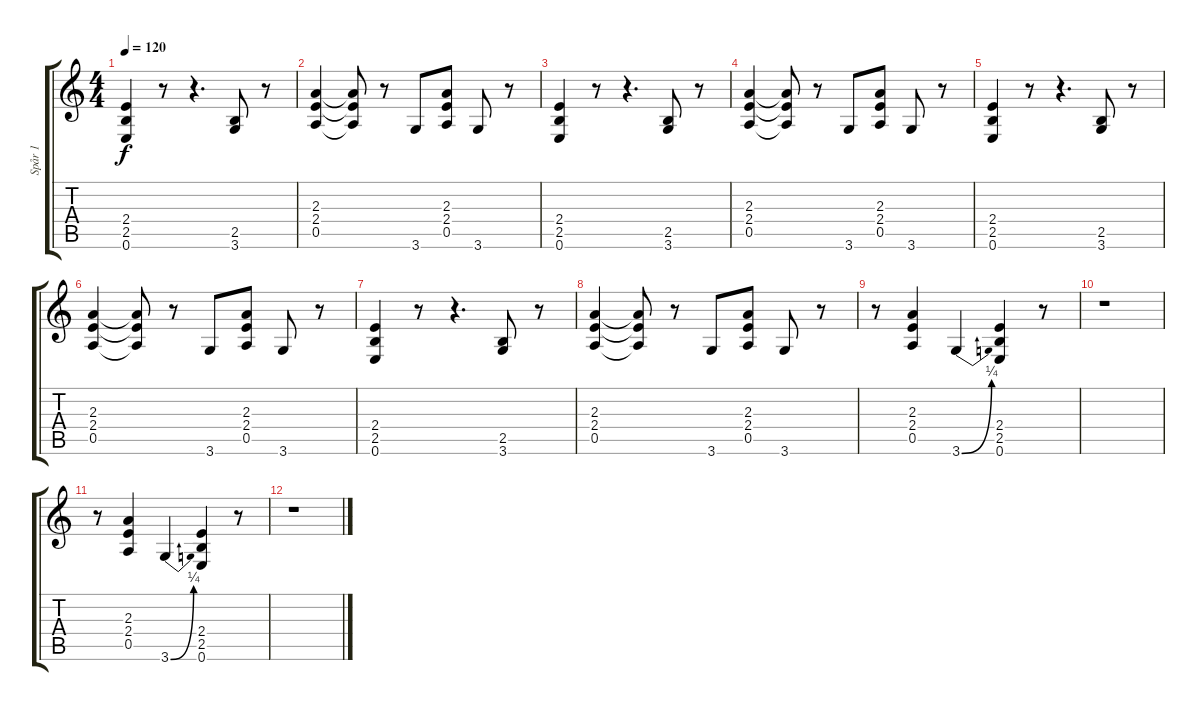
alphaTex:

\track ("Spår 1" "Spår 1") {instrument acousticguitarsteel}
\staff {score tabs}
\tuning (E4 B3 G3 D3 A2 E2) {hide}
\ts (4 4)
\tempo 120
\clef g2
\ks c
(2.4 2.5 0.6).4{dy f instrument acousticguitarsteel} r.8 r.4{d} (2.5 3.6).8 r.8 |
(2.3 2.4 0.5).4 (2.3{t} 2.4{t} 0.5{t}).8 r.8 3.6.8 (2.3 2.4 0.5).8 3.6.8 r.8 |
(2.4 2.5 0.6).4 r.8 r.4{d} (2.5 3.6).8 r.8 |
(2.3 2.4 0.5).4 (2.3{t} 2.4{t} 0.5{t}).8 r.8 3.6.8 (2.3 2.4 0.5).8 3.6.8 r.8 |
(2.4 2.5 0.6).4 r.8 r.4{d} (2.5 3.6).8 r.8 |
(2.3 2.4 0.5).4 (2.3{t} 2.4{t} 0.5{t}).8 r.8 3.6.8 (2.3 2.4 0.5).8 3.6.8 r.8 |
(2.4 2.5 0.6).4 r.8 r.4{d} (2.5 3.6).8 r.8 |
(2.3 2.4 0.5).4 (2.3{t} 2.4{t} 0.5{t}).8 r.8 3.6.8 (2.3 2.4 0.5).8 3.6.8 r.8 |
r.8 (2.3 2.4 0.5).4 3.6{be (bend 0 0 60 1)}.4 (2.4 2.5 0.6).4 r.8 |
r.1 |
r.8 (2.3 2.4 0.5).4 3.6{be (bend 0 0 60 1)}.4 (2.4 2.5 0.6).4 r.8 |
r.1
